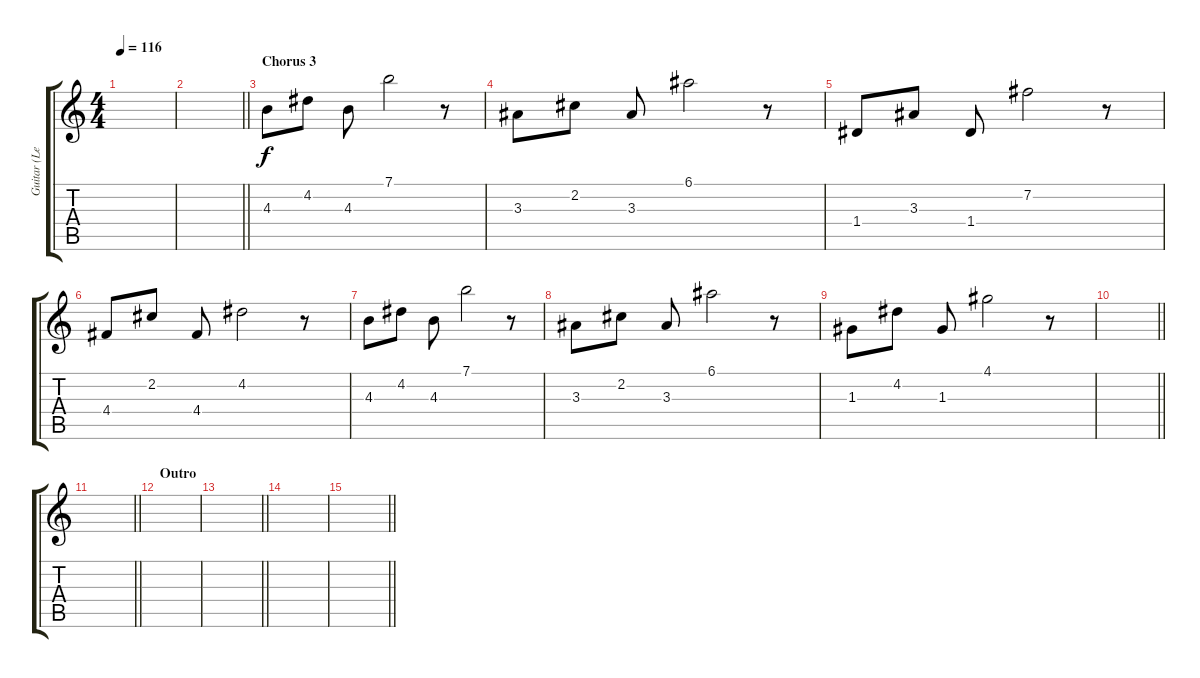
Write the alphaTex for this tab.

\track ("Guitar (Lead)" "Guitar (Le") {instrument electricguitarjazz}
\staff {score tabs}
\tuning (E4 B3 G3 D3 A2 E2) {hide}
\ts (4 4)
\tempo 116
\clef g2
\ks c
|
\barLineRight lightlight
|
\section ("" "Chorus 3")
4.3.8 4.2.8 4.3.8 7.1.2 r.8 |
3.3.8 2.2.8 3.3.8 6.1.2 r.8 |
1.4.8 3.3.8 1.4.8 7.2.2 r.8 |
4.4.8 2.2.8 4.4.8 4.2.2 r.8 |
4.3.8 4.2.8 4.3.8 7.1.2 r.8 |
3.3.8 2.2.8 3.3.8 6.1.2 r.8 |
1.3.8 4.2.8 1.3.8 4.1.2 r.8 |
\barLineRight lightlight
|
\barLineRight lightlight
|
\section ("" "Outro")
|
\barLineRight lightlight
|
|
\barLineRight lightlight
